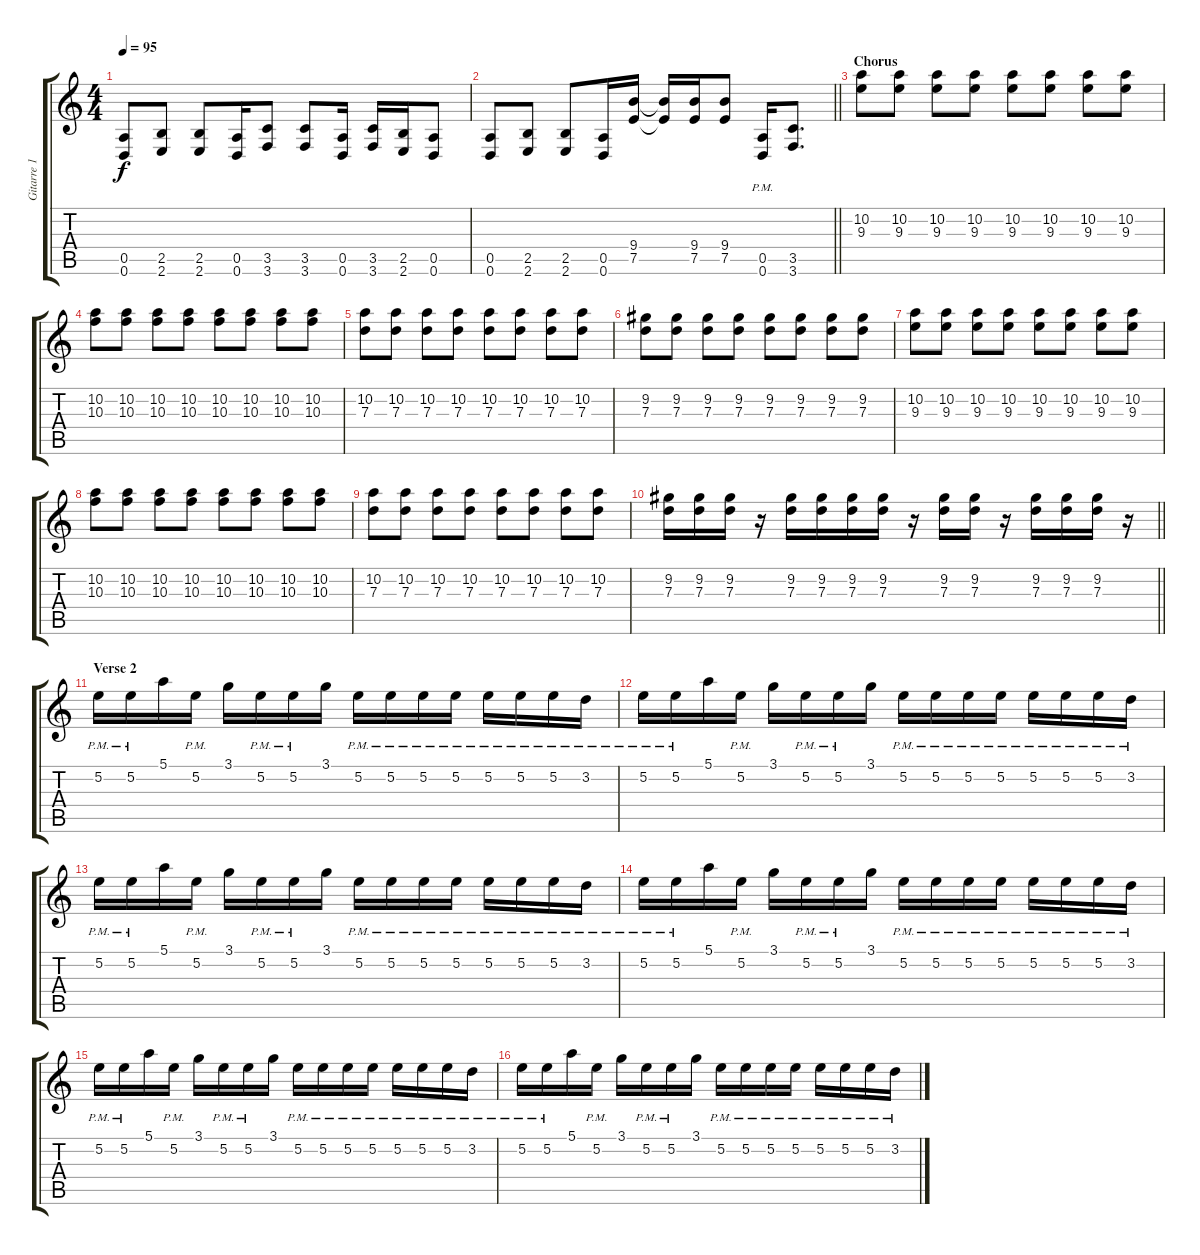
\track ("Gitarre 1" "Gitarre 1") {instrument distortionguitar}
\staff {score tabs}
\tuning (E4 B3 G3 D3 A2 D2) {hide}
\ts (4 4)
\tempo 95
\clef g2
\ks c
(0.5 0.6).8{dy f} (2.5 2.6).8 (2.5 2.6).8 (0.5 0.6).16 (3.5 3.6).8 (3.5 3.6).8 (0.5 0.6).16 (3.5 3.6).16 (2.5 2.6).16 (0.5 0.6).8 |
\barLineRight lightlight
(0.5 0.6).8 (2.5 2.6).8 (2.5 2.6).8 (0.5 0.6).16 (9.4 7.5).16 (9.4{t} 7.5{t}).16 (9.4 7.5).16 (9.4 7.5).8 (0.5{pm} 0.6{pm}).16 (3.5 3.6).8{d} |
\section ("" "Chorus")
(10.2 9.3).8 (10.2 9.3).8 (10.2 9.3).8 (10.2 9.3).8 (10.2 9.3).8 (10.2 9.3).8 (10.2 9.3).8 (10.2 9.3).8 |
(10.2 10.3).8 (10.2 10.3).8 (10.2 10.3).8 (10.2 10.3).8 (10.2 10.3).8 (10.2 10.3).8 (10.2 10.3).8 (10.2 10.3).8 |
(10.2 7.3).8 (10.2 7.3).8 (10.2 7.3).8 (10.2 7.3).8 (10.2 7.3).8 (10.2 7.3).8 (10.2 7.3).8 (10.2 7.3).8 |
(9.2 7.3).8 (9.2 7.3).8 (9.2 7.3).8 (9.2 7.3).8 (9.2 7.3).8 (9.2 7.3).8 (9.2 7.3).8 (9.2 7.3).8 |
(10.2 9.3).8 (10.2 9.3).8 (10.2 9.3).8 (10.2 9.3).8 (10.2 9.3).8 (10.2 9.3).8 (10.2 9.3).8 (10.2 9.3).8 |
(10.2 10.3).8 (10.2 10.3).8 (10.2 10.3).8 (10.2 10.3).8 (10.2 10.3).8 (10.2 10.3).8 (10.2 10.3).8 (10.2 10.3).8 |
(10.2 7.3).8 (10.2 7.3).8 (10.2 7.3).8 (10.2 7.3).8 (10.2 7.3).8 (10.2 7.3).8 (10.2 7.3).8 (10.2 7.3).8 |
\barLineRight lightlight
(9.2 7.3).16 (9.2 7.3).16 (9.2 7.3).16 r.16 (9.2 7.3).16 (9.2 7.3).16 (9.2 7.3).16 (9.2 7.3).16 r.16 (9.2 7.3).16 (9.2 7.3).16 r.16 (9.2 7.3).16 (9.2 7.3).16 (9.2 7.3).16 r.16 |
\section ("" "Verse 2")
5.2{pm}.16 5.2{pm}.16 5.1.16 5.2{pm}.16 3.1.16 5.2{pm}.16 5.2{pm}.16 3.1.16 5.2{pm}.16 5.2{pm}.16 5.2{pm}.16 5.2{pm}.16 5.2{pm}.16 5.2{pm}.16 5.2{pm}.16 3.2{pm}.16 |
5.2{pm}.16 5.2{pm}.16 5.1.16 5.2{pm}.16 3.1.16 5.2{pm}.16 5.2{pm}.16 3.1.16 5.2{pm}.16 5.2{pm}.16 5.2{pm}.16 5.2{pm}.16 5.2{pm}.16 5.2{pm}.16 5.2{pm}.16 3.2{pm}.16 |
5.2{pm}.16 5.2{pm}.16 5.1.16 5.2{pm}.16 3.1.16 5.2{pm}.16 5.2{pm}.16 3.1.16 5.2{pm}.16 5.2{pm}.16 5.2{pm}.16 5.2{pm}.16 5.2{pm}.16 5.2{pm}.16 5.2{pm}.16 3.2{pm}.16 |
5.2{pm}.16 5.2{pm}.16 5.1.16 5.2{pm}.16 3.1.16 5.2{pm}.16 5.2{pm}.16 3.1.16 5.2{pm}.16 5.2{pm}.16 5.2{pm}.16 5.2{pm}.16 5.2{pm}.16 5.2{pm}.16 5.2{pm}.16 3.2{pm}.16 |
5.2{pm}.16 5.2{pm}.16 5.1.16 5.2{pm}.16 3.1.16 5.2{pm}.16 5.2{pm}.16 3.1.16 5.2{pm}.16 5.2{pm}.16 5.2{pm}.16 5.2{pm}.16 5.2{pm}.16 5.2{pm}.16 5.2{pm}.16 3.2{pm}.16 |
5.2{pm}.16 5.2{pm}.16 5.1.16 5.2{pm}.16 3.1.16 5.2{pm}.16 5.2{pm}.16 3.1.16 5.2{pm}.16 5.2{pm}.16 5.2{pm}.16 5.2{pm}.16 5.2{pm}.16 5.2{pm}.16 5.2{pm}.16 3.2{pm}.16
